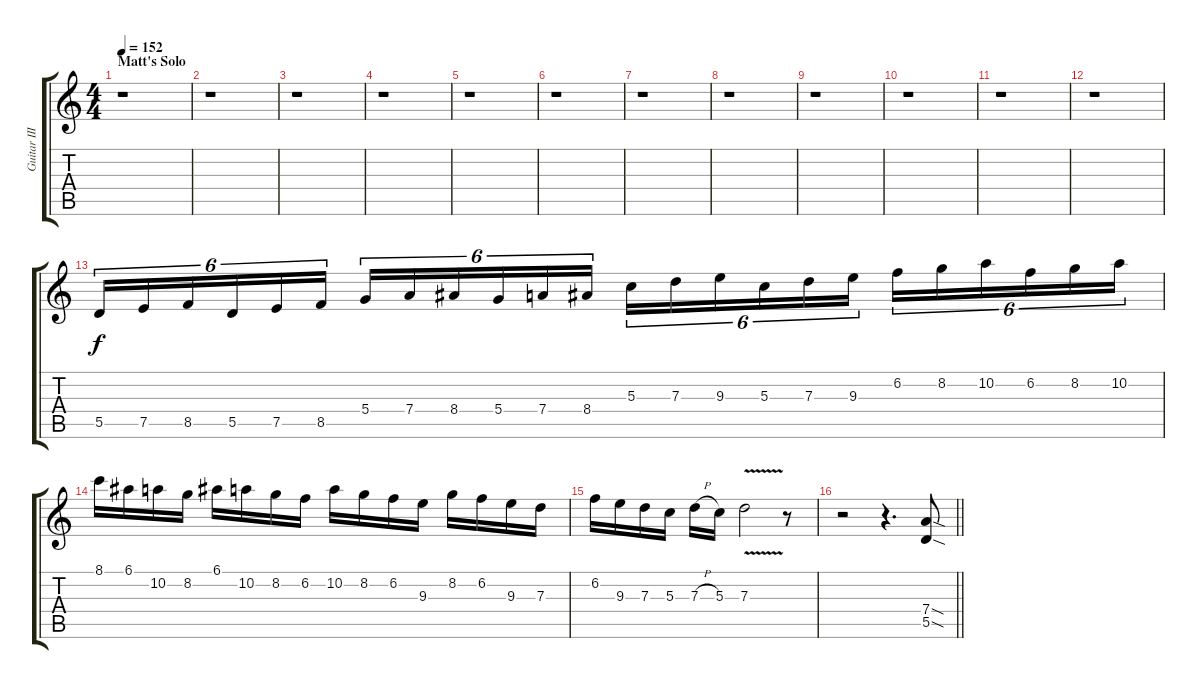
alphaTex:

\track ("Guitar III" "Guitar III") {instrument distortionguitar}
\staff {score tabs}
\tuning (E4 B3 G3 D3 A2 D2) {hide}
\ts (4 4)
\section ("" "Matt's Solo")
\tempo 152
\clef g2
\ks c
r.1{dy f} |
r.1 |
r.1 |
r.1 |
r.1 |
r.1 |
r.1 |
r.1 |
r.1 |
r.1 |
r.1 |
r.1 |
5.5.16{tu (6 4)} 7.5.16{tu (6 4)} 8.5.16{tu (6 4)} 5.5.16{tu (6 4)} 7.5.16{tu (6 4)} 8.5.16{tu (6 4)} 5.4.16{tu (6 4)} 7.4.16{tu (6 4)} 8.4.16{tu (6 4)} 5.4.16{tu (6 4)} 7.4.16{tu (6 4)} 8.4.16{tu (6 4)} 5.3.16{tu (6 4)} 7.3.16{tu (6 4)} 9.3.16{tu (6 4)} 5.3.16{tu (6 4)} 7.3.16{tu (6 4)} 9.3.16{tu (6 4)} 6.2.16{tu (6 4)} 8.2.16{tu (6 4)} 10.2.16{tu (6 4)} 6.2.16{tu (6 4)} 8.2.16{tu (6 4)} 10.2.16{tu (6 4)} |
8.1.16 6.1.16 10.2.16 8.2.16 6.1.16 10.2.16 8.2.16 6.2.16 10.2.16 8.2.16 6.2.16 9.3.16 8.2.16 6.2.16 9.3.16 7.3.16 |
6.2.16 9.3.16 7.3.16 5.3.16 7.3{h}.16 5.3.16 7.3{v}.2 r.8 |
\barLineRight lightlight
r.2 r.4{d} (7.4{sod} 5.5{sod}).8
